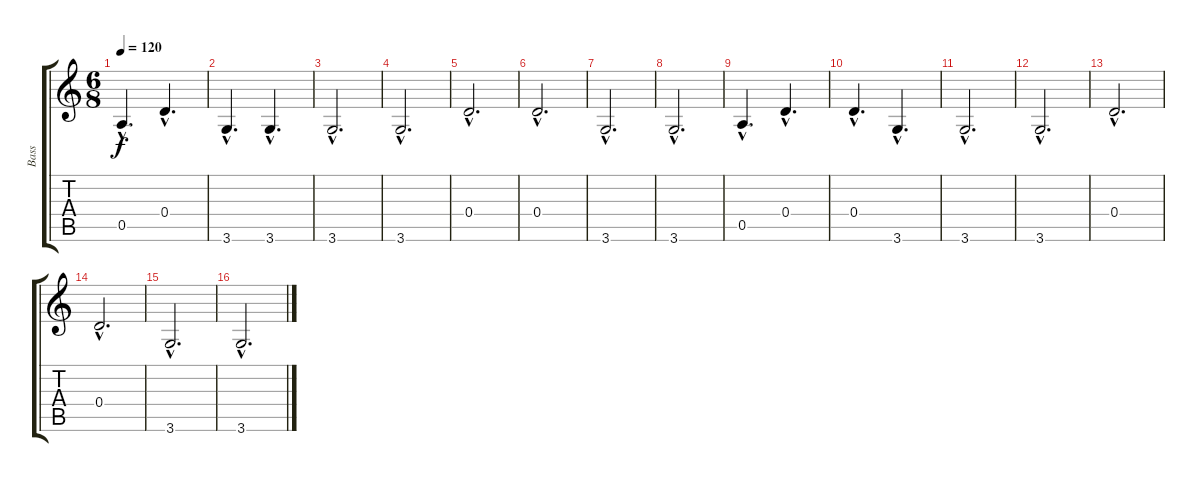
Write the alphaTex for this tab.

\track ("Bass" "Bass") {instrument acousticbass}
\staff {score tabs}
\tuning (E4 B3 G3 D3 A2 E2) {hide}
\ts (6 8)
\tempo 120
\clef g2
\ks c
0.5{hac}.4{d dy f} 0.4{hac}.4{d} |
3.6{hac}.4{d} 3.6{hac}.4{d} |
3.6{hac}.2{d} |
3.6{hac}.2{d} |
0.4{hac}.2{d} |
0.4{hac}.2{d} |
3.6{hac}.2{d} |
3.6{hac}.2{d} |
0.5{hac}.4{d} 0.4{hac}.4{d} |
0.4{hac}.4{d} 3.6{hac}.4{d} |
3.6{hac}.2{d} |
3.6{hac}.2{d} |
0.4{hac}.2{d} |
0.4{hac}.2{d} |
3.6{hac}.2{d} |
3.6{hac}.2{d}
